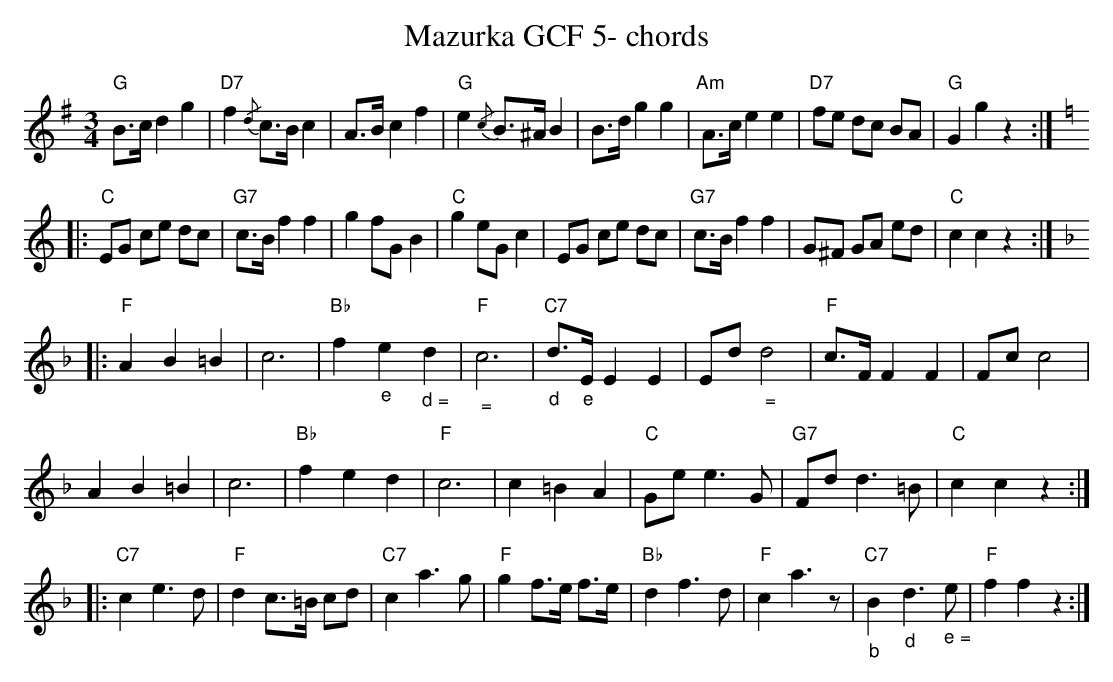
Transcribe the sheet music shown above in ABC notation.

X:1
T:Mazurka GCF 5- chords
M:3/4
L:1/8
K:Gmaj%%MIDI gchordon
"G"B>cd2g2 | "D7"f2 {/d}c>B c2 | A>B c2f2 | "G"e2 {/c}B>^A B2 | B>dg2g2 | "Am"A>ce2e2 | "D7"fe dc BA | "G"G2g2z2 :: [K:Cmaj]
"C"EG ce dc | "G7"c>B f2f2 | g2 fG B2 | "C"g2eGc2 | EG ce dc | "G7"c>B f2f2 | G^F GA ed | "C"c2c2z2 :: [K:Fmaj]
"F"A2B2=B2 | c6 | "Bb"f2"_e"e2"_ d ="d2 | "F""_ ="c6 | "C7""_d"d>"_e"E E2E2 | Ed"_ ="d4 | "F"c>F F2F2 | Fcc4 |
A2B2=B2 | c6 | "Bb"f2e2d2 | "F"c6 | c2=B2A2 | "C"Ge e3G | "G7"Fdd3=B | "C"c2c2z2 ::
"C7"c2e3d | "F"d2 c>=B cd | "C7"c2a3g | "F"g2 f>e f>e | "Bb"d2f3d | "F"c2a3z | "C7""_b"B2"_d"d3"_ e ="e | "F"f2f2z2 :|
